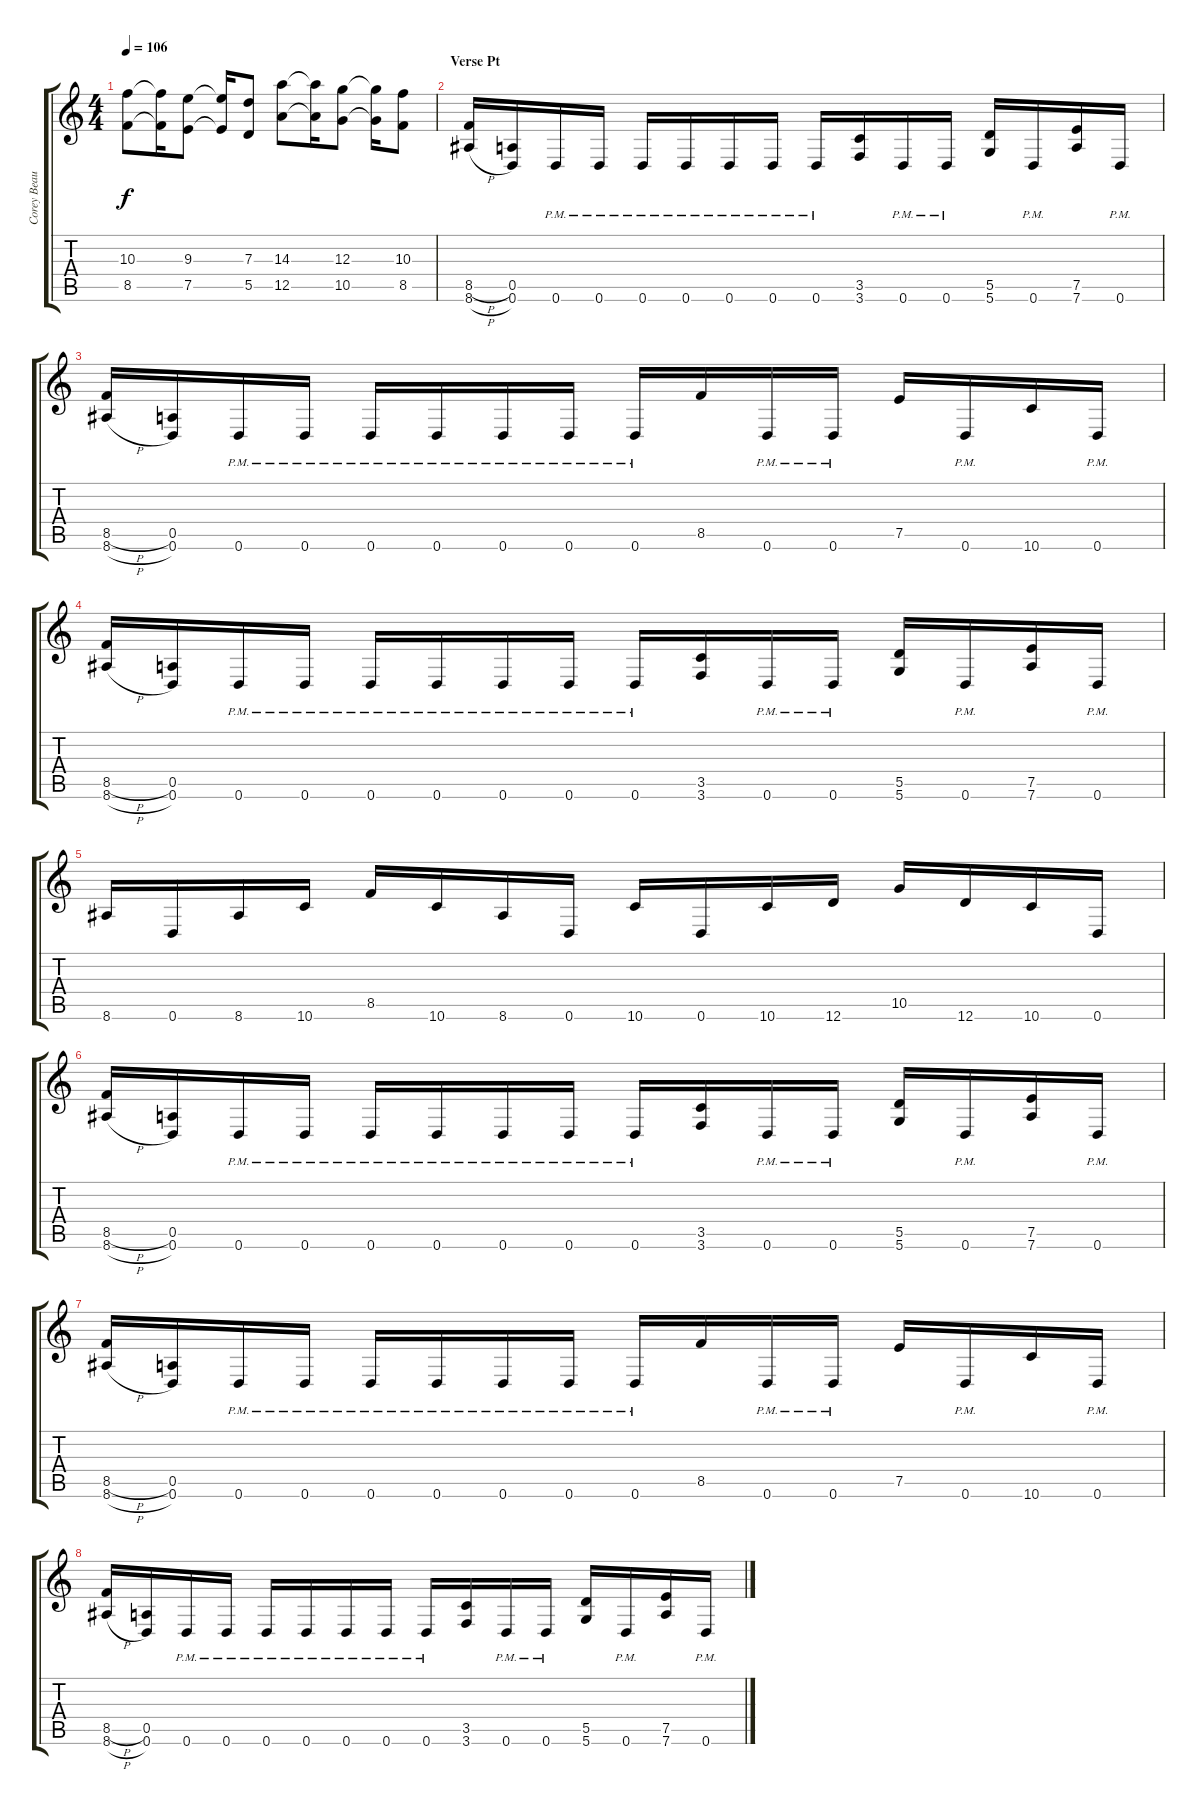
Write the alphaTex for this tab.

\track ("Corey Beaulieu" "Corey Beau") {instrument distortionguitar}
\staff {score tabs}
\tuning (E4 B3 G3 D3 A2 D2) {hide}
\ts (4 4)
\tempo 106
\clef g2
\ks c
(10.3 8.5).8{dy f} (10.3{t} 8.5{t}).16 (9.3 7.5).8 (9.3{t} 7.5{t}).16 (7.3 5.5).8 (14.3 12.5).8 (14.3{t} 12.5{t}).16 (12.3 10.5).8 (12.3{t} 10.5{t}).16 (10.3 8.5).8 |
\section ("" "Verse Pt")
(8.5{h} 8.6{h}).16 (0.5 0.6).16 0.6{pm}.16 0.6{pm}.16 0.6{pm}.16 0.6{pm}.16 0.6{pm}.16 0.6{pm}.16 0.6{pm}.16 (3.5 3.6).16 0.6{pm}.16 0.6{pm}.16 (5.5 5.6).16 0.6{pm}.16 (7.5 7.6).16 0.6{pm}.16 |
(8.5{h} 8.6{h}).16 (0.5 0.6).16 0.6{pm}.16 0.6{pm}.16 0.6{pm}.16 0.6{pm}.16 0.6{pm}.16 0.6{pm}.16 0.6{pm}.16 8.5.16 0.6{pm}.16 0.6{pm}.16 7.5.16 0.6{pm}.16 10.6.16 0.6{pm}.16 |
(8.5{h} 8.6{h}).16 (0.5 0.6).16 0.6{pm}.16 0.6{pm}.16 0.6{pm}.16 0.6{pm}.16 0.6{pm}.16 0.6{pm}.16 0.6{pm}.16 (3.5 3.6).16 0.6{pm}.16 0.6{pm}.16 (5.5 5.6).16 0.6{pm}.16 (7.5 7.6).16 0.6{pm}.16 |
8.6.16 0.6.16 8.6.16 10.6.16 8.5.16 10.6.16 8.6.16 0.6.16 10.6.16 0.6.16 10.6.16 12.6.16 10.5.16 12.6.16 10.6.16 0.6.16 |
(8.5{h} 8.6{h}).16 (0.5 0.6).16 0.6{pm}.16 0.6{pm}.16 0.6{pm}.16 0.6{pm}.16 0.6{pm}.16 0.6{pm}.16 0.6{pm}.16 (3.5 3.6).16 0.6{pm}.16 0.6{pm}.16 (5.5 5.6).16 0.6{pm}.16 (7.5 7.6).16 0.6{pm}.16 |
(8.5{h} 8.6{h}).16 (0.5 0.6).16 0.6{pm}.16 0.6{pm}.16 0.6{pm}.16 0.6{pm}.16 0.6{pm}.16 0.6{pm}.16 0.6{pm}.16 8.5.16 0.6{pm}.16 0.6{pm}.16 7.5.16 0.6{pm}.16 10.6.16 0.6{pm}.16 |
(8.5{h} 8.6{h}).16 (0.5 0.6).16 0.6{pm}.16 0.6{pm}.16 0.6{pm}.16 0.6{pm}.16 0.6{pm}.16 0.6{pm}.16 0.6{pm}.16 (3.5 3.6).16 0.6{pm}.16 0.6{pm}.16 (5.5 5.6).16 0.6{pm}.16 (7.5 7.6).16 0.6{pm}.16
